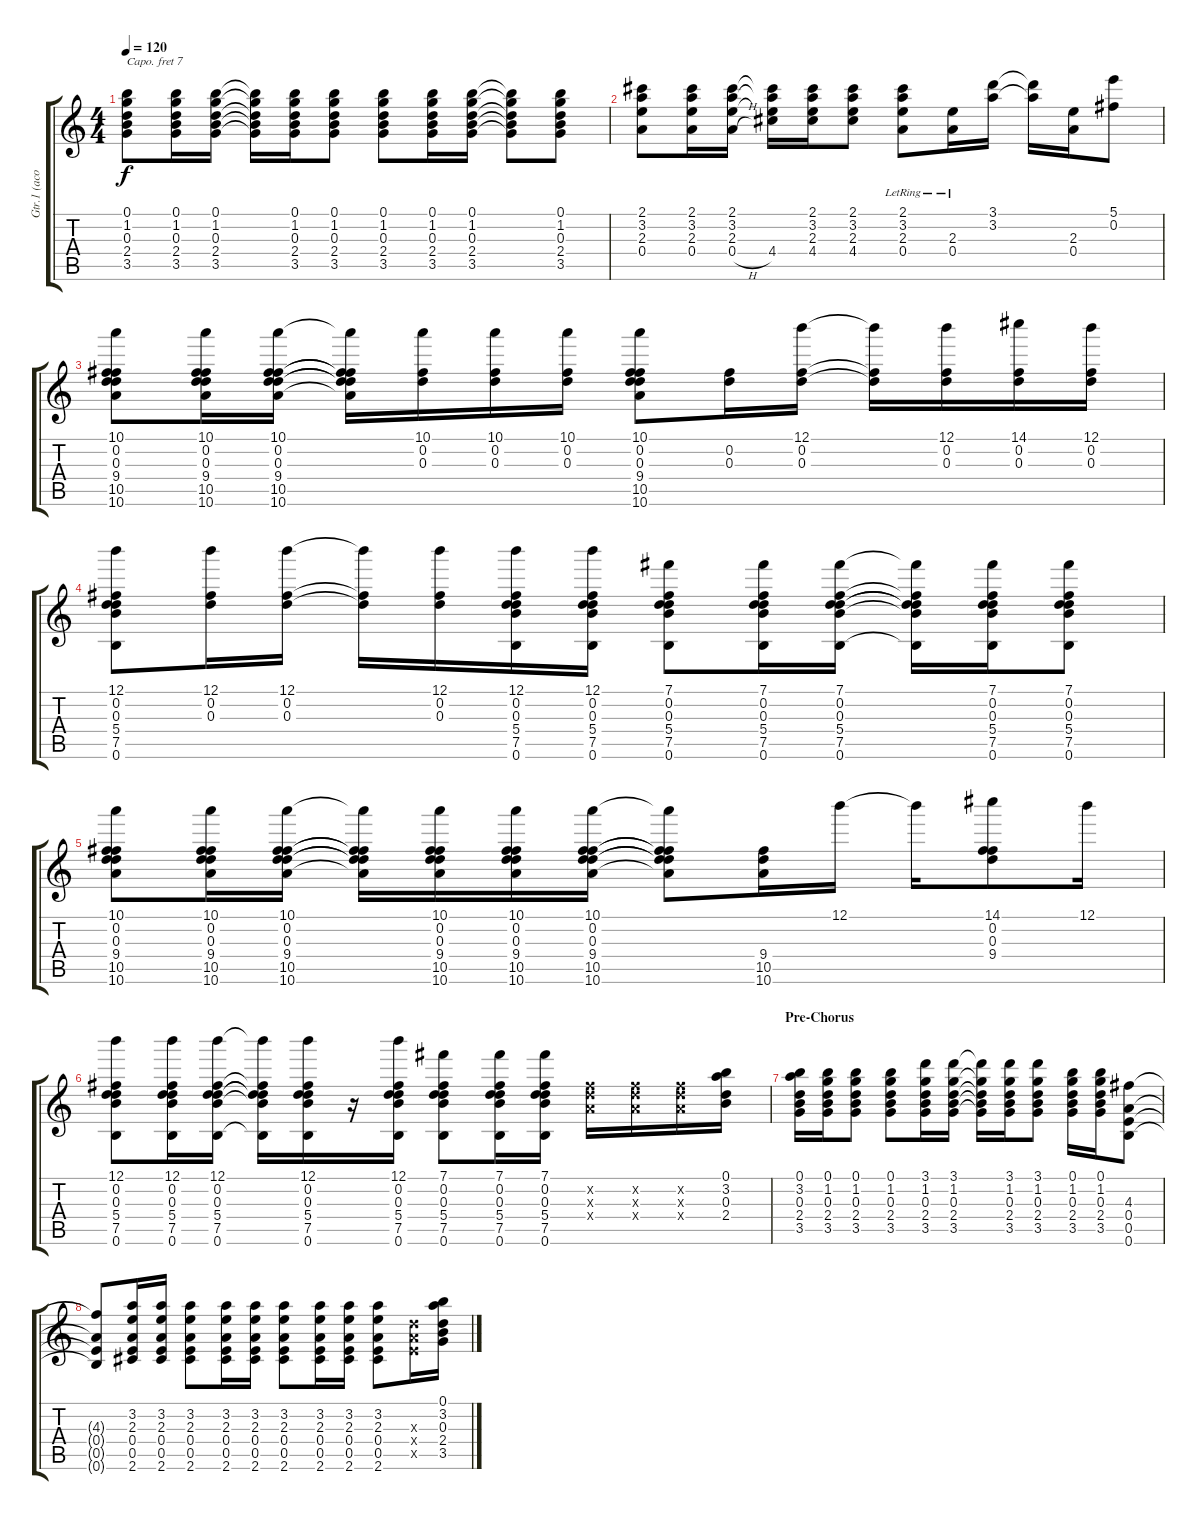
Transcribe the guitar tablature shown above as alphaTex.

\track ("Gtr.1 (acous.)" "Gtr.1 (aco") {instrument acousticguitarsteel}
\staff {score tabs}
\capo 7
\tuning (E4 B3 G3 D3 A2 E2) {hide}
\ts (4 4)
\tempo 120
\clef g2
\ks c
(0.1 1.2 0.3 2.4 3.5).8{dy f} (0.1 1.2 0.3 2.4 3.5).16 (0.1 1.2 0.3 2.4 3.5).16 (0.1{t} 1.2{t} 0.3{t} 2.4{t} 3.5{t}).16 (0.1 1.2 0.3 2.4 3.5).16 (0.1 1.2 0.3 2.4 3.5).8 (0.1 1.2 0.3 2.4 3.5).8 (0.1 1.2 0.3 2.4 3.5).16 (0.1 1.2 0.3 2.4 3.5).16 (0.1{t} 1.2{t} 0.3{t} 2.4{t} 3.5{t}).8 (0.1 1.2 0.3 2.4 3.5).8 |
(2.1 3.2 2.3 0.4).8 (2.1 3.2 2.3 0.4).16 (2.1 3.2 2.3 0.4{h}).16 (2.1{t} 3.2{t} 2.3{t} 4.4).16 (2.1 3.2 2.3 4.4).16 (2.1 3.2 2.3 4.4).8 (2.1{lr} 3.2{lr} 2.3 0.4).8 (2.3{lr} 0.4{lr}).16 (3.1 3.2).16 (3.1{t} 3.2{t}).16 (2.3 0.4).16 (5.1 0.2).8 |
(10.1 0.2 0.3 9.4 10.5 10.6).8 (10.1 0.2 0.3 9.4 10.5 10.6).16 (10.1 0.2 0.3 9.4 10.5 10.6).16 (10.1{t} 0.2{t} 0.3{t} 9.4{t} 10.5{t} 10.6{t}).16 (10.1 0.2 0.3).16 (10.1 0.2 0.3).16 (10.1 0.2 0.3).16 (10.1 0.2 0.3 9.4 10.5 10.6).8 (0.2 0.3).16 (12.1 0.2 0.3).16 (12.1{t} 0.2{t} 0.3{t}).16 (12.1 0.2 0.3).16 (14.1 0.2 0.3).16 (12.1 0.2 0.3).16 |
(12.1 0.2 0.3 5.4 7.5 0.6).8 (12.1 0.2 0.3).16 (12.1 0.2 0.3).16 (12.1{t} 0.2{t} 0.3{t}).16 (12.1 0.2 0.3).16 (12.1 0.2 0.3 5.4 7.5 0.6).16 (12.1 0.2 0.3 5.4 7.5 0.6).16 (7.1 0.2 0.3 5.4 7.5 0.6).8 (7.1 0.2 0.3 5.4 7.5 0.6).16 (7.1 0.2 0.3 5.4 7.5 0.6).16 (7.1{t} 0.2{t} 0.3{t} 5.4{t} 7.5{t} 0.6{t}).16 (7.1 0.2 0.3 5.4 7.5 0.6).16 (7.1 0.2 0.3 5.4 7.5 0.6).8 |
(10.1 0.2 0.3 9.4 10.5 10.6).8 (10.1 0.2 0.3 9.4 10.5 10.6).16 (10.1 0.2 0.3 9.4 10.5 10.6).16 (10.1{t} 0.2{t} 0.3{t} 9.4{t} 10.5{t} 10.6{t}).16 (10.1 0.2 0.3 9.4 10.5 10.6).16 (10.1 0.2 0.3 9.4 10.5 10.6).16 (10.1 0.2 0.3 9.4 10.5 10.6).16 (10.1{t} 0.2{t} 0.3{t} 9.4{t} 10.5{t} 10.6{t}).8 (9.4 10.5 10.6).16 12.1.16 12.1{t}.16 (14.1 0.2 0.3 9.4).8 12.1.16 |
(12.1 0.2 0.3 5.4 7.5 0.6).8 (12.1 0.2 0.3 5.4 7.5 0.6).16 (12.1 0.2 0.3 5.4 7.5 0.6).16 (12.1{t} 0.2{t} 0.3{t} 5.4{t} 7.5{t} 0.6{t}).16 (12.1 0.2 0.3 5.4 7.5 0.6).16 r.16 (12.1 0.2 0.3 5.4 7.5 0.6).16 (7.1 0.2 0.3 5.4 7.5 0.6).8 (7.1 0.2 0.3 5.4 7.5 0.6).16 (7.1 0.2 0.3 5.4 7.5 0.6).16 (0.2{x} 0.3{x} 0.4{x}).16 (0.2{x} 0.3{x} 0.4{x}).16 (0.2{x} 0.3{x} 0.4{x}).16 (0.1 3.2 0.3 2.4).16 |
\section ("" "Pre-Chorus")
(0.1 3.2 0.3 2.4 3.5).16 (0.1 1.2 0.3 2.4 3.5).16 (0.1 1.2 0.3 2.4 3.5).8 (0.1 1.2 0.3 2.4 3.5).8 (3.1 1.2 0.3 2.4 3.5).16 (3.1 1.2 0.3 2.4 3.5).16 (3.1{t} 1.2{t} 0.3{t} 2.4{t} 3.5{t}).16 (3.1 1.2 0.3 2.4 3.5).16 (3.1 1.2 0.3 2.4 3.5).8 (0.1 1.2 0.3 2.4 3.5).16 (0.1 1.2 0.3 2.4 3.5).16 (4.3 0.4 0.5 0.6).8 |
(4.3{t} 0.4{t} 0.5{t} 0.6{t}).8 (3.2 2.3 0.4 0.5 2.6).16 (3.2 2.3 0.4 0.5 2.6).16 (3.2 2.3 0.4 0.5 2.6).8 (3.2 2.3 0.4 0.5 2.6).16 (3.2 2.3 0.4 0.5 2.6).16 (3.2 2.3 0.4 0.5 2.6).8 (3.2 2.3 0.4 0.5 2.6).16 (3.2 2.3 0.4 0.5 2.6).16 (3.2 2.3 0.4 0.5 2.6).8 (0.3{x} 0.4{x} 0.5{x}).16 (0.1 3.2 0.3 2.4 3.5).16
